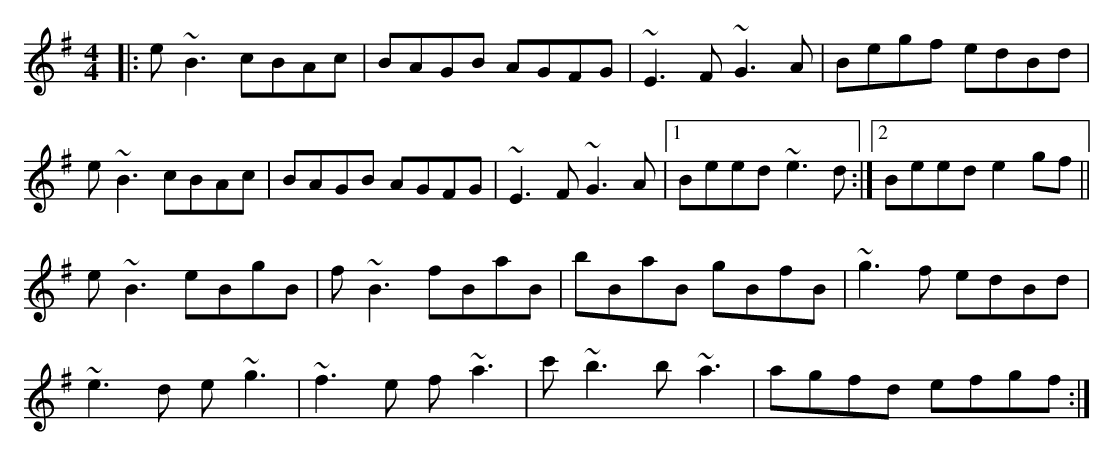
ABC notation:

X:1
M:4/4
K:Emin
|:e~B3 cBAc|BAGB AGFG|~E3F ~G3A|Begf edBd|
e~B3 cBAc|BAGB AGFG|~E3F ~G3A|1 Beed ~e3d:|2 Beed e2gf||
e~B3 eBgB|f~B3 fBaB|bBaB gBfB|~g3f edBd|
~e3d e~g3|~f3e f~a3|c'~b3 b~a3|agfd efgf:|
